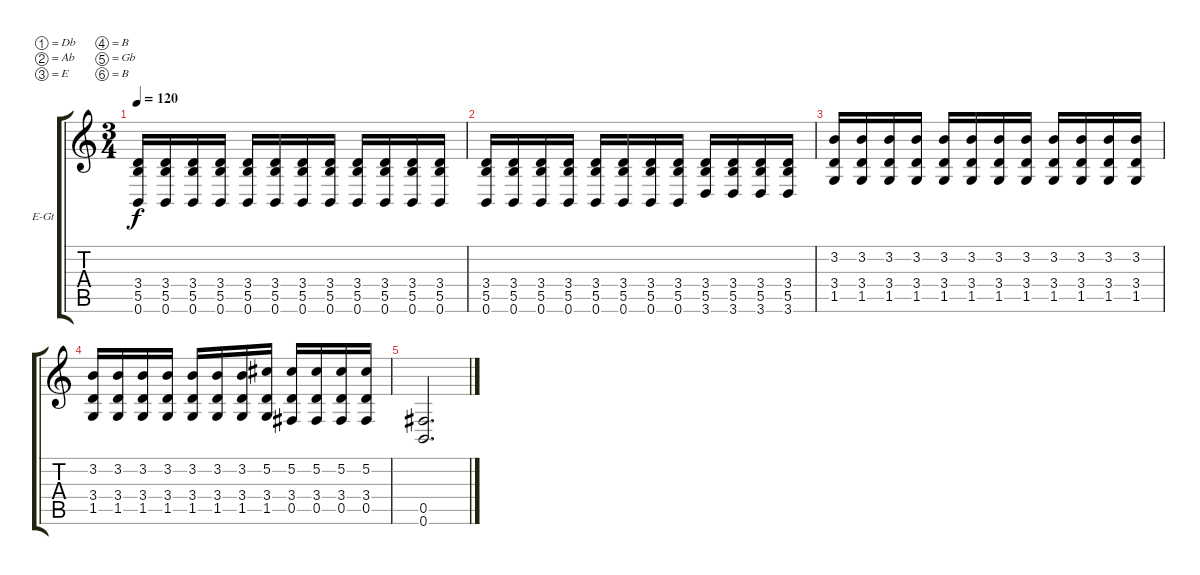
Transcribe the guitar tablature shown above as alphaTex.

\defaultSystemsLayout 4
\bracketExtendMode groupsimilarinstruments
\firstSystemTrackNameOrientation horizontal
\otherSystemsTrackNameOrientation horizontal
\track ("Electric Guitar" "E-Gt") {instrument distortionguitar}
\staff {score tabs}
\tuning (Db4 Ab3 E3 B2 Gb2 B1)
\ts (3 4)
\tempo 120
\clef g2
\ks c
(0.6 5.5 3.4).16{dy f} (0.6 5.5 3.4).16 (0.6 5.5 3.4).16 (0.6 5.5 3.4).16 (0.6 5.5 3.4).16 (0.6 5.5 3.4).16 (0.6 5.5 3.4).16 (0.6 5.5 3.4).16 (0.6 5.5 3.4).16 (0.6 5.5 3.4).16 (0.6 5.5 3.4).16 (0.6 5.5 3.4).16 |
(0.6 5.5 3.4).16 (0.6 5.5 3.4).16 (0.6 5.5 3.4).16 (0.6 5.5 3.4).16 (0.6 5.5 3.4).16 (0.6 5.5 3.4).16 (0.6 5.5 3.4).16 (0.6 5.5 3.4).16 (3.6 5.5 3.4).16 (3.6 5.5 3.4).16 (3.6 5.5 3.4).16 (3.6 5.5 3.4).16 |
(1.5 3.4 3.2).16 (1.5 3.4 3.2).16 (1.5 3.4 3.2).16 (1.5 3.4 3.2).16 (1.5 3.4 3.2).16 (1.5 3.4 3.2).16 (1.5 3.4 3.2).16 (1.5 3.4 3.2).16 (1.5 3.4 3.2).16 (1.5 3.4 3.2).16 (1.5 3.4 3.2).16 (1.5 3.4 3.2).16 |
(1.5 3.4 3.2).16 (1.5 3.4 3.2).16 (1.5 3.4 3.2).16 (1.5 3.4 3.2).16 (1.5 3.4 3.2).16 (1.5 3.4 3.2).16 (1.5 3.4 3.2).16 (1.5 3.4 5.2).16 (0.5 3.4 5.2).16 (0.5 3.4 5.2).16 (0.5 3.4 5.2).16 (0.5 3.4 5.2).16 |
(0.6 0.5).2{d}
